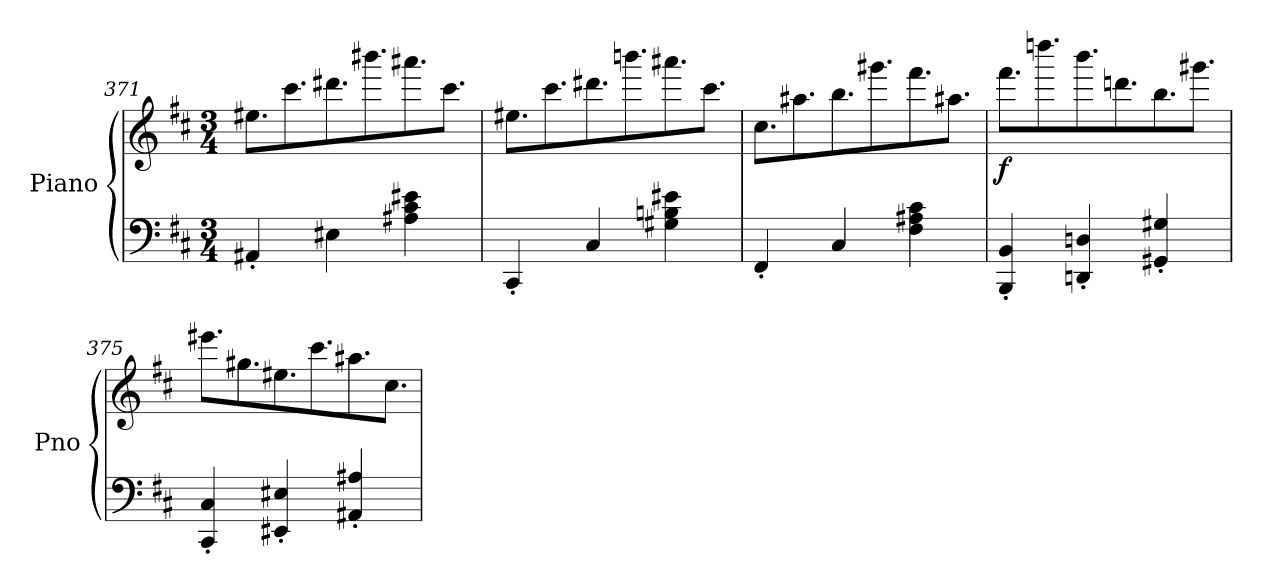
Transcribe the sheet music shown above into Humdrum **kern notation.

**kern	**kern	**dynam
*part1	*part1	*part1
*staff2	*staff1	*staff1/2
*I"Piano	*	*
*I'Pno	*	*
!!LO:PB:g=z
*clefF4	*clefG2	*
*k[f#c#]	*k[f#c#]	*
*D:	*D:	*
*M3/4	*M3/4	*
*	*Xtuplet	*
=371	=371	=371
4AA#X'/	12.ee#X\L	.
.	12.ccc#\	.
4E#X\	12.ddd#X\	.
.	12.bbb#X\	.
4A#X\ 4c#\ 4e#X\	12.aaa#X\	.
.	12.ccc#\J	.
=372	=372	=372
4CC#'/	12.ee#X\L	.
.	12.ccc#\	.
4C#/	12.ddd#X\	.
.	12.bbbn\	.
4G#X\ 4Bn\ 4e#X\	12.aaa#X\	.
.	12.ccc#\J	.
=373	=373	=373
4FF#'/	12.cc#\L	.
.	12.aa#X\	.
4C#/	12.bb\	.
.	12.ggg#X\	.
4F#\ 4A#X\ 4c#\	12.fff#\	.
.	12.aa#X\J	.
=374	=374	=374
!	!	!LO:DY:b
4BBB/' 4BB/'	12.fff#\L	f
.	12.ddddn\	.
4DDn/' 4Dn/'	12.bbb\	.
.	12.dddn\	.
4GG#X/' 4G#X/'	12.bb\	.
.	12.ggg#X\J	.
=375	=375	=375
4CC#/' 4C#/'	12.eee#X\L	.
.	12.gg#X\	.
4EE#X/' 4E#X/'	12.ee#X\	.
.	12.ccc#\	.
4AA#X/' 4A#X/'	12.aa#X\	.
.	12.cc#\J	.
=	=	=
*-	*-	*-
